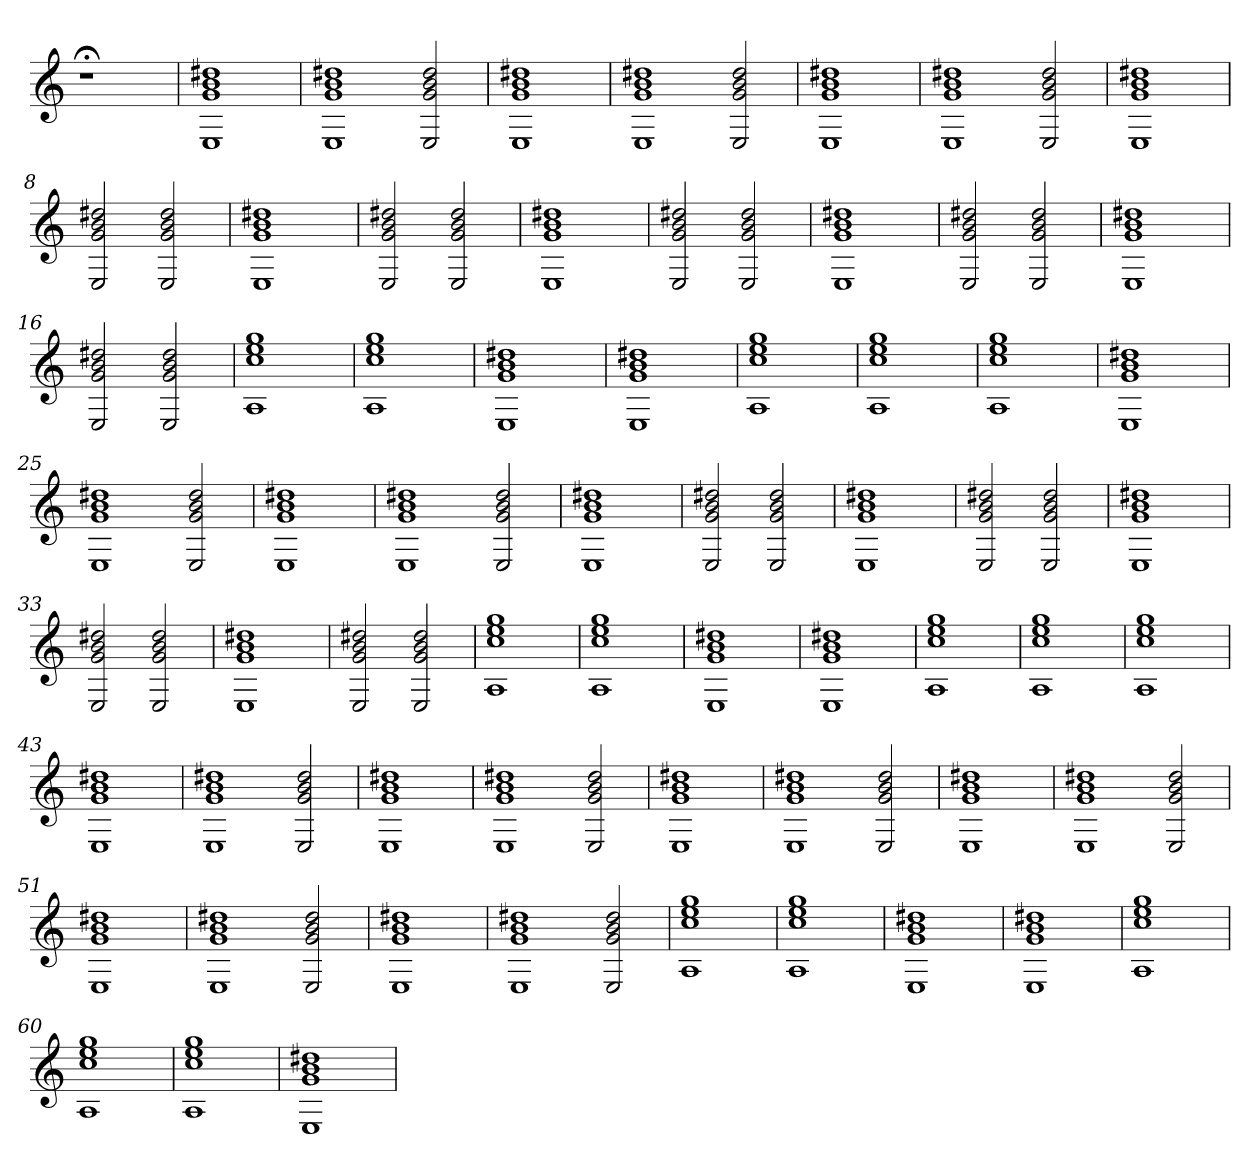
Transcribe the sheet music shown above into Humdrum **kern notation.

**kern
*part1
*staff1
=
1r;<
=1
1E 1g 1b 1dd#X
=2
1E 1g 1b 1dd#X
2E 2g 2b 2dd#
=3
1E 1g 1b 1dd#X
=4
1E 1g 1b 1dd#X
2E 2g 2b 2dd#
=5
1E 1g 1b 1dd#X
=6
1E 1g 1b 1dd#X
2E 2g 2b 2dd#
=7
1E 1g 1b 1dd#X
=8
2E 2g 2b 2dd#X
2E 2g 2b 2dd#
=9
1E 1g 1b 1dd#X
=10
2E 2g 2b 2dd#X
2E 2g 2b 2dd#
=11
1E 1g 1b 1dd#X
=12
2E 2g 2b 2dd#X
2E 2g 2b 2dd#
=13
1E 1g 1b 1dd#X
=14
2E 2g 2b 2dd#X
2E 2g 2b 2dd#
=15
1E 1g 1b 1dd#X
=16
2E 2g 2b 2dd#X
2E 2g 2b 2dd#
=17
1A 1cc 1ee 1gg
=18
1A 1cc 1ee 1gg
=19
1E 1g 1b 1dd#X
=20
1E 1g 1b 1dd#X
=21
1A 1cc 1ee 1gg
=22
1A 1cc 1ee 1gg
=23
1A 1cc 1ee 1gg
=24
1E 1g 1b 1dd#X
=25
1E 1g 1b 1dd#X
2E 2g 2b 2dd#
=26
1E 1g 1b 1dd#X
=27
1E 1g 1b 1dd#X
2E 2g 2b 2dd#
=28
1E 1g 1b 1dd#X
=29
2E 2g 2b 2dd#X
2E 2g 2b 2dd#
=30
1E 1g 1b 1dd#X
=31
2E 2g 2b 2dd#X
2E 2g 2b 2dd#
=32
1E 1g 1b 1dd#X
=33
2E 2g 2b 2dd#X
2E 2g 2b 2dd#
=34
1E 1g 1b 1dd#X
=35
2E 2g 2b 2dd#X
2E 2g 2b 2dd#
=36
1A 1cc 1ee 1gg
=37
1A 1cc 1ee 1gg
=38
1E 1g 1b 1dd#X
=39
1E 1g 1b 1dd#X
=40
1A 1cc 1ee 1gg
=41
1A 1cc 1ee 1gg
=42
1A 1cc 1ee 1gg
=43
1E 1g 1b 1dd#X
=44
1E 1g 1b 1dd#X
2E 2g 2b 2dd#
=45
1E 1g 1b 1dd#X
=46
1E 1g 1b 1dd#X
2E 2g 2b 2dd#
=47
1E 1g 1b 1dd#X
=48
1E 1g 1b 1dd#X
2E 2g 2b 2dd#
=49
1E 1g 1b 1dd#X
=50
1E 1g 1b 1dd#X
2E 2g 2b 2dd#
=51
1E 1g 1b 1dd#X
=52
1E 1g 1b 1dd#X
2E 2g 2b 2dd#
=53
1E 1g 1b 1dd#X
=54
1E 1g 1b 1dd#X
2E 2g 2b 2dd#
=55
1A 1cc 1ee 1gg
=56
1A 1cc 1ee 1gg
=57
1E 1g 1b 1dd#X
=58
1E 1g 1b 1dd#X
=59
1A 1cc 1ee 1gg
=60
1A 1cc 1ee 1gg
=61
1A 1cc 1ee 1gg
=62
1E 1g 1b 1dd#X
=
*-
